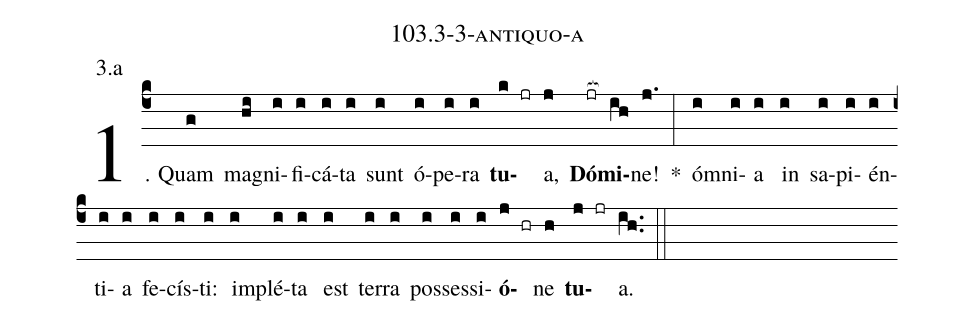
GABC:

name: 103.3-3-antiquo-a;
annotation: 3.a;
%%
(c4)1. Quam(g) ma(hi)gni(i)fi(i)cá(i)ta(i) sunt(i) ó(i)pe(i)ra(i) <b>tu</b>(k jr)a,(j) <b>Dó</b>(jr[ocb:1{])<b>mi</b>(ih[ocb:0}])ne!(j.) *(:) óm(i)ni(i)a(i) in(i) sa(i)pi(i)én(i)ti(i)a(i) fe(i)cís(i)ti:(i) im(i)plé(i)ta(i) est(i) ter(i)ra(i) pos(i)ses(i)si(i)<b>ó</b>(j hr)ne(h) <b>tu</b>(j jr)a.(ih..) (::)


%E(i) u(i) o(j) u(h) a(j) e.(ih..) (::)
